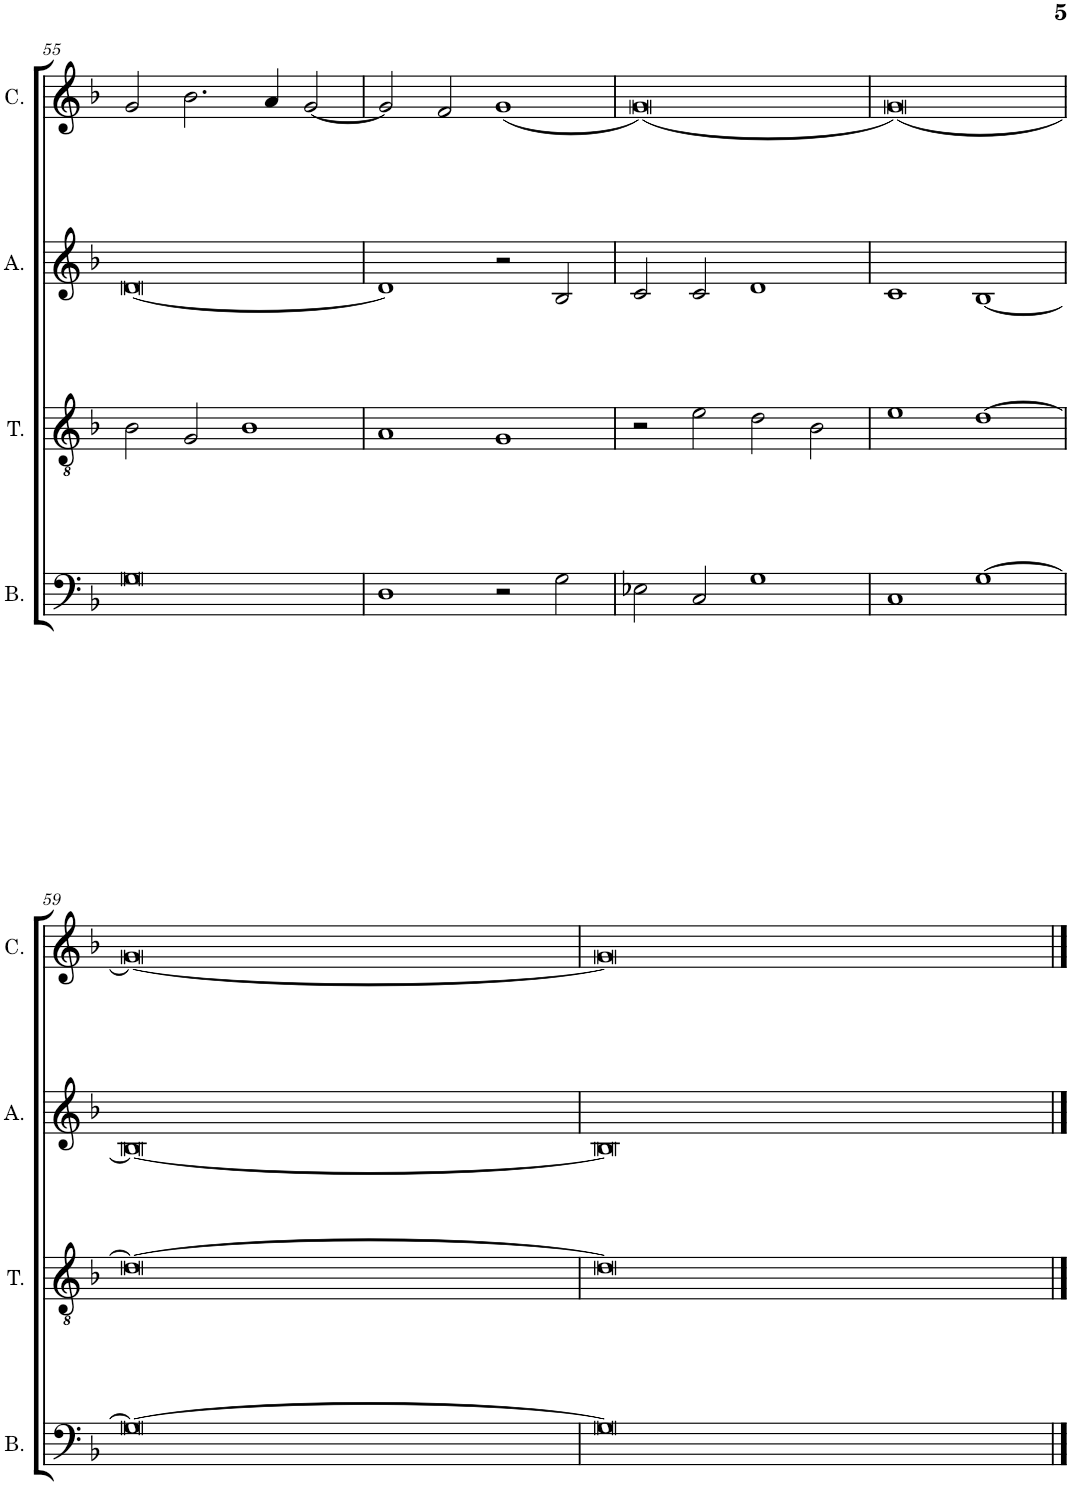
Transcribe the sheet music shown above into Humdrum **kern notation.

**kern	**kern	**kern	**kern
*part4	*part3	*part2	*part1
*staff4	*staff3	*staff2	*staff1
*I"Bassus	*I"Tenor	*I"Altus	*I"Cantus
*I'B.	*I'T.	*I'A.	*I'C.
!!LO:PB:g=z
*clefF4	*clefGv2	*clefG2	*clefG2
*k[b-]	*k[b-]	*k[b-]	*k[b-]
*M2/1	*M2/1	*M2/1	*M2/1
=55	=55	=55	=55
0G	2B-\	[0d	2g/
.	2G/	.	2.b-\
.	1B-	.	.
.	.	.	4a/
.	.	.	[2g/
=56	=56	=56	=56
1D	1A	1d]	2g/]
.	.	.	2f/
2r	1G	2r	(1g
2G\	.	2B-/	.
=57	=57	=57	=57
2E-X\	2r	2c/	(0g)
2C/	2e\	2c/	.
1G	2d\	1d	.
.	2B-\	.	.
=58	=58	=58	=58
1C	1e	1c	(0g)
[1G	[1d	[1B-	.
!!LO:LB:g=z
=59	=59	=59	=59
0G_	0d_	0B-_	[0g)
=60	=60	=60	=60
0G]	0d]	0B-]	0g]
==	==	==	==
*-	*-	*-	*-
